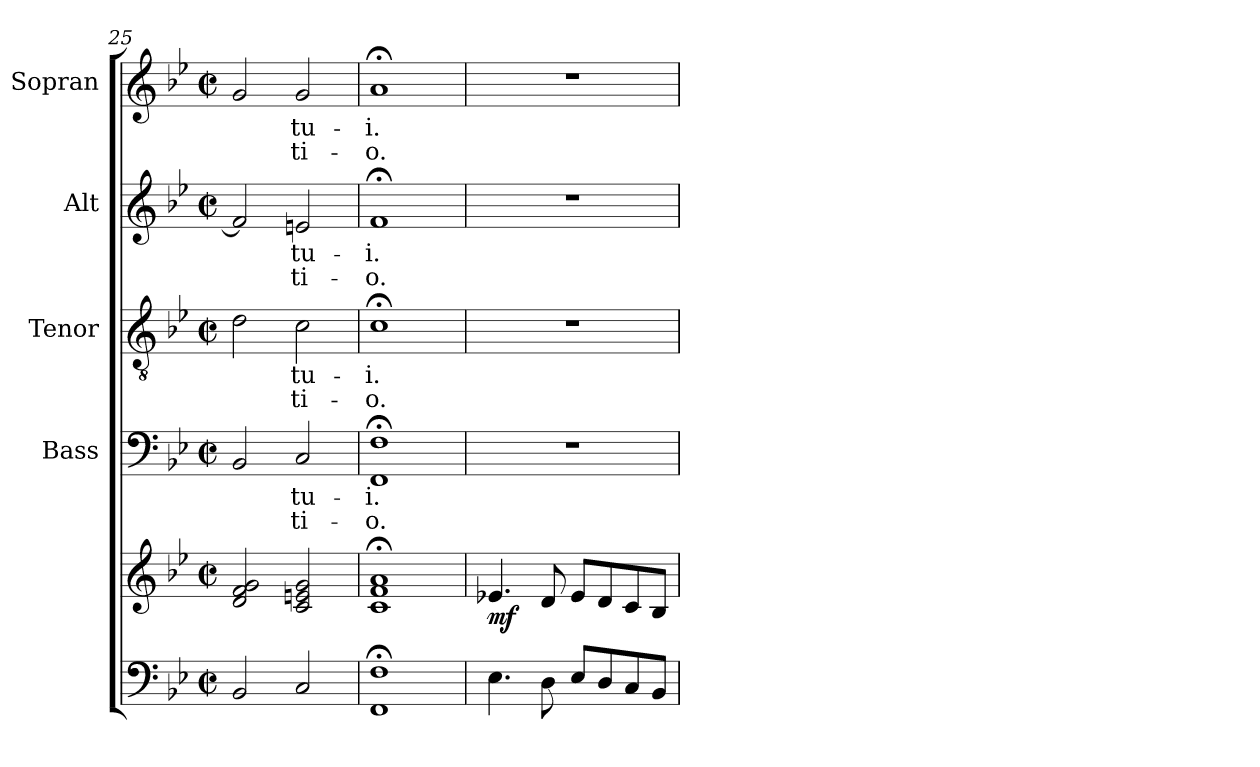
**kern	**kern	**dynam	**kern	**text	**text	**kern	**text	**text	**kern	**text	**text	**kern	**text	**text
*part5	*part5	*part5	*part4	*part4	*part4	*part3	*part3	*part3	*part2	*part2	*part2	*part1	*part1	*part1
*staff6	*staff5	*staff5/6	*staff4	*staff4	*staff4	*staff3	*staff3	*staff3	*staff2	*staff2	*staff2	*staff1	*staff1	*staff1
*	*	*	*I"Bass	*	*	*I"Tenor	*	*	*I"Alt	*	*	*I"Sopran	*	*
*	*	*	*I'B.	*	*	*I'T.	*	*	*I'A.	*	*	*I'S.	*	*
*clefF4	*clefG2	*	*clefF4	*	*	*clefGv2	*	*	*clefG2	*	*	*clefG2	*	*
*k[b-e-]	*k[b-e-]	*	*k[b-e-]	*	*	*k[b-e-]	*	*	*k[b-e-]	*	*	*k[b-e-]	*	*
*B-:	*B-:	*	*B-:	*	*	*B-:	*	*	*B-:	*	*	*B-:	*	*
*M2/2	*M2/2	*	*M2/2	*	*	*M2/2	*	*	*M2/2	*	*	*M2/2	*	*
*met(c|)	*met(c|)	*	*met(c|)	*	*	*met(c|)	*	*	*met(c|)	*	*	*met(c|)	*	*
=25	=25	=25	=25	=25	=25	=25	=25	=25	=25	=25	=25	=25	=25	=25
2BB-/	2d/ 2f/ 2g/	.	2BB-/	.	.	2d\	.	.	2f/]	.	.	2g/	.	.
!	!	!	!	!LO:LY:b	!LO:LY:b	!	!LO:LY:b	!LO:LY:b	!	!LO:LY:b	!LO:LY:b	!	!LO:LY:b	!LO:LY:b
2C/	2c/ 2en/ 2g/	.	2C/	-tu-	-ti-	2c\	-tu-	-ti-	2en/	-tu-	-ti-	2g/	-tu-	-ti-
=26	=26	=26	=26	=26	=26	=26	=26	=26	=26	=26	=26	=26	=26	=26
!	!	!	!	!LO:LY:b	!LO:LY:b	!	!LO:LY:b	!LO:LY:b	!	!LO:LY:b	!LO:LY:b	!	!LO:LY:b	!LO:LY:b
1FF;< 1F;<	1c;< 1f;< 1a;<	.	1FF;< 1F;<	-i.	-o.	1c;<	-i.	-o.	1f;<	-i.	-o.	1a;<	-i.	-o.
!!LO:PB:g=z
=27	=27	=27	=27	=27	=27	=27	=27	=27	=27	=27	=27	=27	=27	=27
!	!	!LO:DY:b	!	!	!	!	!	!	!	!	!	!	!	!
4.E-\	4.e-X/	mf	1r	.	.	1r	.	.	1r	.	.	1r	.	.
8D\	8d/	.	.	.	.	.	.	.	.	.	.	.	.	.
8E-/L	8e-/L	.	.	.	.	.	.	.	.	.	.	.	.	.
8D/	8d/	.	.	.	.	.	.	.	.	.	.	.	.	.
8C/	8c/	.	.	.	.	.	.	.	.	.	.	.	.	.
8BB-/J	8B-/J	.	.	.	.	.	.	.	.	.	.	.	.	.
=	=	=	=	=	=	=	=	=	=	=	=	=	=	=
*-	*-	*-	*-	*-	*-	*-	*-	*-	*-	*-	*-	*-	*-	*-
